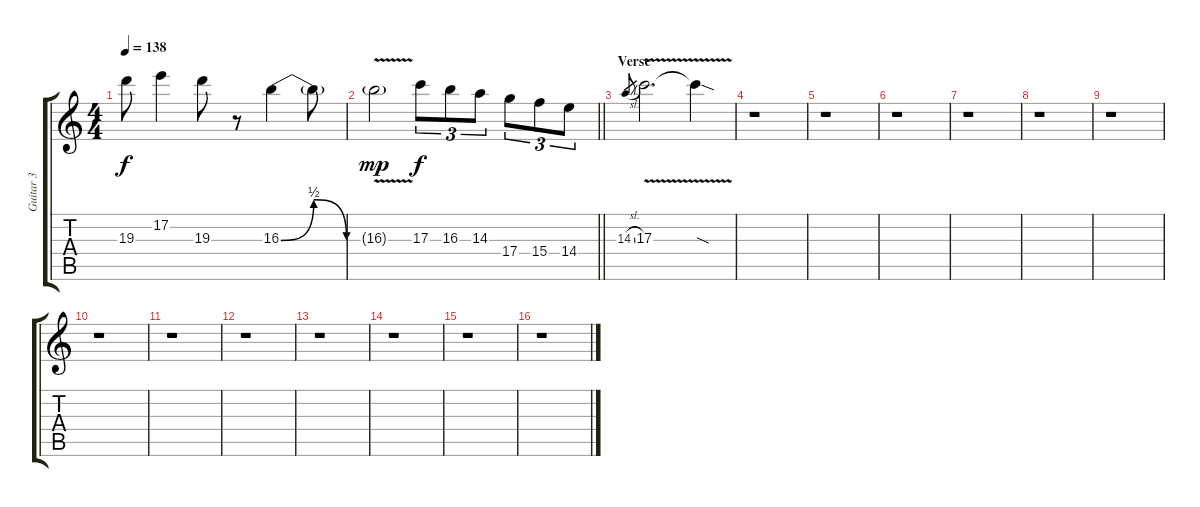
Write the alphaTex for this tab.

\track ("Guitar 3" "Guitar 3") {instrument distortionguitar}
\staff {score tabs}
\tuning (E4 B3 G3 D3 A2 E2) {hide}
\ts (4 4)
\tempo 138
\clef g2
\ks c
19.3{t}.8{dy f} 17.2.4 19.3.8 r.8 16.3{be (bendrelease 0 0 10 2 10 2 60 0)}.4 16.3{t}.8 |
\barLineRight lightlight
16.3{v g}.2{dy mp} 17.3.8{tu (3 2) dy f} 16.3.8{tu (3 2)} 14.3.8{tu (3 2)} 17.4.8{tu (3 2)} 15.4.8{tu (3 2)} 14.4.8{tu (3 2)} |
\section ("" "Verse")
14.3{sl}.8{gr} 17.3{v}.2{d} 17.3{sod t}.4 |
r.1 |
r.1 |
r.1 |
r.1 |
r.1 |
r.1 |
r.1 |
r.1 |
r.1 |
r.1 |
r.1 |
r.1 |
r.1
